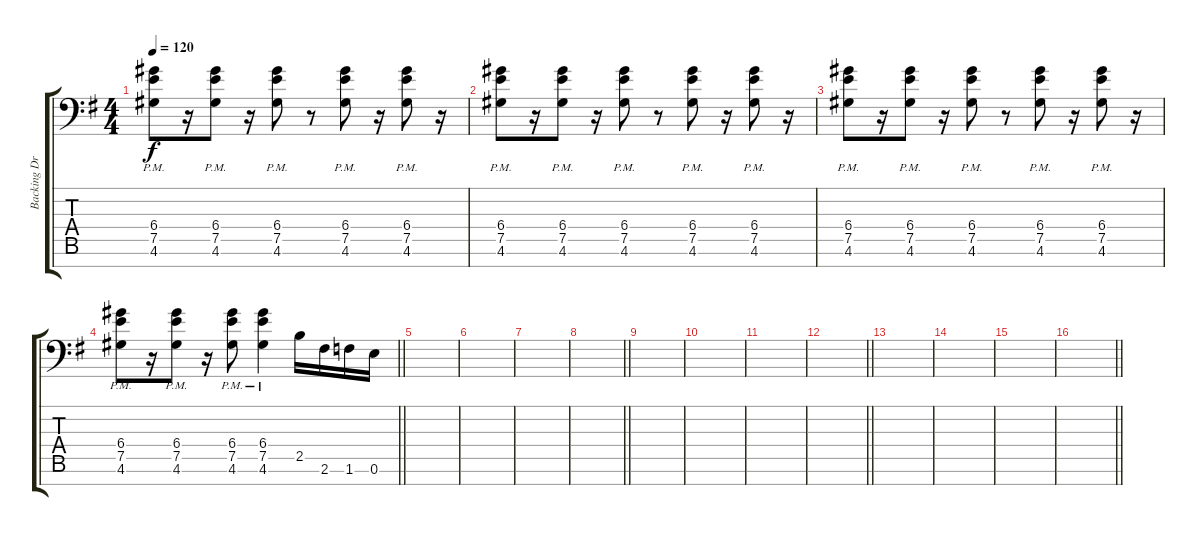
\track ("Backing Dropped A" "Backing Dr") {instrument distortionguitar}
\staff {score tabs}
\tuning (E4 B3 G3 D3 A2 E2 A1) {hide}
\ts (4 4)
\tempo 120
\clef f4
\ks eminor
(6.4{pm} 7.5{pm} 4.6{pm}).8{dy f} r.16 (6.4{pm} 7.5{pm} 4.6{pm}).8 r.16 (6.4{pm} 7.5{pm} 4.6{pm}).8 r.8 (6.4{pm} 7.5{pm} 4.6{pm}).8 r.16 (6.4{pm} 7.5{pm} 4.6{pm}).8 r.16 |
(6.4{pm} 7.5{pm} 4.6{pm}).8 r.16 (6.4{pm} 7.5{pm} 4.6{pm}).8 r.16 (6.4{pm} 7.5{pm} 4.6{pm}).8 r.8 (6.4{pm} 7.5{pm} 4.6{pm}).8 r.16 (6.4{pm} 7.5{pm} 4.6{pm}).8 r.16 |
(6.4{pm} 7.5{pm} 4.6{pm}).8 r.16 (6.4{pm} 7.5{pm} 4.6{pm}).8 r.16 (6.4{pm} 7.5{pm} 4.6{pm}).8 r.8 (6.4{pm} 7.5{pm} 4.6{pm}).8 r.16 (6.4{pm} 7.5{pm} 4.6{pm}).8 r.16 |
\barLineRight lightlight
(6.4{pm} 7.5{pm} 4.6{pm}).8 r.16 (6.4{pm} 7.5{pm} 4.6{pm}).8 r.16 (6.4{pm} 7.5{pm} 4.6{pm}).8 (6.4{pm} 7.5{pm} 4.6{pm}).4 2.5.16 2.6.16 1.6.16 0.6.16 |
\section ("" "")
|
|
|
\barLineRight lightlight
|
|
|
|
\barLineRight lightlight
|
\section ("" "")
|
|
|
\barLineRight lightlight
